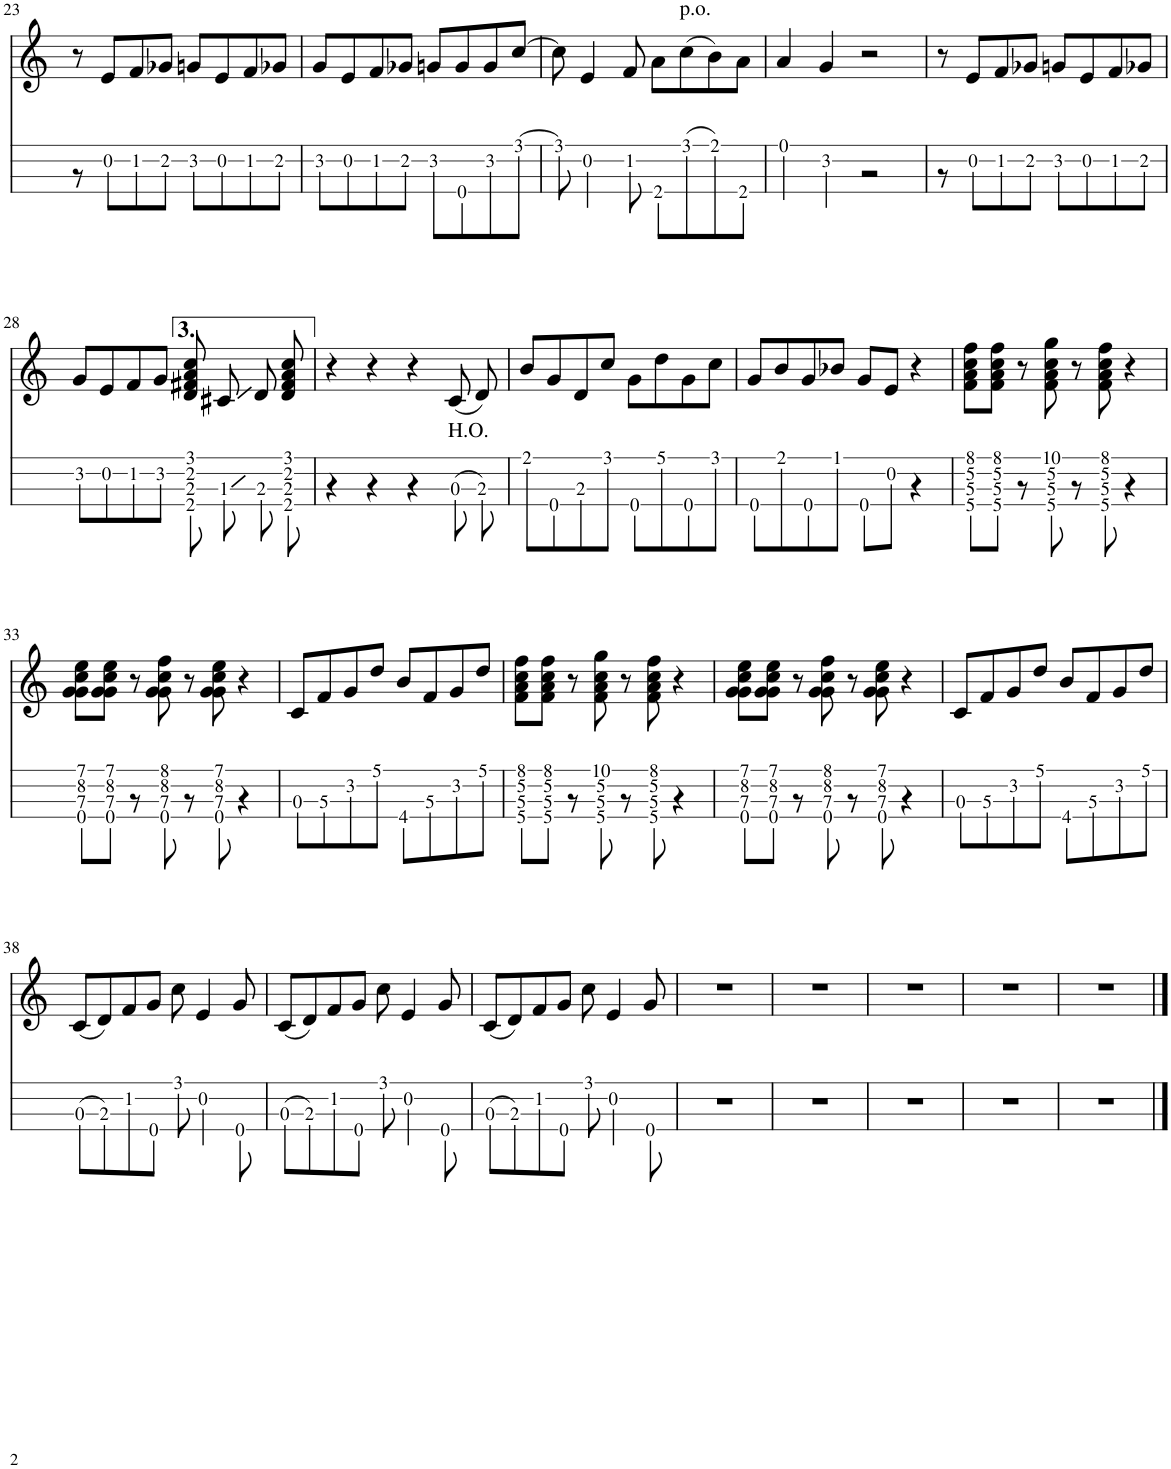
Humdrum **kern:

**kern	**kern
*part1	*part1
*staff2	*staff1
*I"Ukulele	*
*I'Uk.	*
!!LO:PB:g=z
*	*clefG2
*k[]	*k[]
*M4/4	*M4/4
=23	=23
8r	8r
8e\L	8e/L
8f\	8f/
8g-\J	8g-X/J
8g\L	8gn/L
8e\	8e/
8f\	8f/
8g-X\J	8g-X/J
=24	=24
8g\L	8g/L
8e\	8e/
8f\	8f/
8g-X\J	8g-X/J
8g\L	8gn/L
8g\	8g/
8g\	8g/
[8cc\J	[8cc/J
=25	=25
8cc\]	8cc\]
4e\	4e/
8f\	8f/
8a\L	8a\L
!	!LO:TX:a:t=p.o.
8cc\	(8cc\
8b\	8b\)
8a\J	8a\J
=26	=26
4a\	4a/
4g\	4g/
2r	2r
=27	=27
8r	8r
8e\L	8e/L
8f\	8f/
8g-X\J	8g-X/J
8gn\L	8gn/L
8e\	8e/
8f\	8f/
8g-X\J	8g-X/J
!!LO:LB:g=z
=28	=28
8g\L	8g/L
8e\	8e/
8f\	8f/
8g\J	8g/J
8a\ 8d\ 8f#\ 8cc\	8d/ 8f#X/ 8a/ 8cc/
8c#\	8c#X/
8d\	8d/
8a\ 8d\ 8f#\ 8cc\	8d/ 8f#/ 8a/ 8cc/
=29	=29
4r	4r
4r	4r
4r	4r
!LO:TX:a:t=H.O.	!
8c\	(8c/
8d\	8d/)
=30	=30
8b\L	8b/L
8g\	8g/
8d\	8d/
8cc\J	8cc/J
8g\L	8g\L
8dd\	8dd\
8g\	8g\
8cc\J	8cc\J
=31	=31
8g\L	8g/L
8b\	8b/
8g\	8g/
8b-\J	8b-X/J
8g\L	8g/L
8e\J	8e/J
4r	4r
=32	=32
8cc\ 8f\ 8a\ 8ff\L	8f\ 8a\ 8cc\ 8ff\L
8cc\ 8f\ 8a\ 8ff\J	8f\ 8a\ 8cc\ 8ff\J
8r	8r
8cc\ 8f\ 8a\ 8gg\	8f\ 8a\ 8cc\ 8gg\
8r	8r
8cc\ 8f\ 8a\ 8ff\	8f\ 8a\ 8cc\ 8ff\
4r	4r
!!LO:LB:g=z
=33	=33
8g\ 8g\ 8cc\ 8ee\L	8g\ 8g\ 8cc\ 8ee\L
8g\ 8g\ 8cc\ 8ee\J	8g\ 8g\ 8cc\ 8ee\J
8r	8r
8g\ 8g\ 8cc\ 8ff\	8g\ 8g\ 8cc\ 8ff\
8r	8r
8g\ 8g\ 8cc\ 8ee\	8g\ 8g\ 8cc\ 8ee\
4r	4r
=34	=34
8c\L	8c/L
8f\	8f/
8g\	8g/
8dd\J	8dd/J
8b\L	8b/L
8f\	8f/
8g\	8g/
8dd\J	8dd/J
=35	=35
8cc\ 8f\ 8a\ 8ff\L	8f\ 8a\ 8cc\ 8ff\L
8cc\ 8f\ 8a\ 8ff\J	8f\ 8a\ 8cc\ 8ff\J
8r	8r
8cc\ 8f\ 8a\ 8gg\	8f\ 8a\ 8cc\ 8gg\
8r	8r
8cc\ 8f\ 8a\ 8ff\	8f\ 8a\ 8cc\ 8ff\
4r	4r
=36	=36
8g\ 8g\ 8cc\ 8ee\L	8g\ 8g\ 8cc\ 8ee\L
8g\ 8g\ 8cc\ 8ee\J	8g\ 8g\ 8cc\ 8ee\J
8r	8r
8g\ 8g\ 8cc\ 8ff\	8g\ 8g\ 8cc\ 8ff\
8r	8r
8g\ 8g\ 8cc\ 8ee\	8g\ 8g\ 8cc\ 8ee\
4r	4r
=37	=37
8c\L	8c/L
8f\	8f/
8g\	8g/
8dd\J	8dd/J
8b\L	8b/L
8f\	8f/
8g\	8g/
8dd\J	8dd/J
!!LO:LB:g=z
=38	=38
8c\L	(8c/L
8d\	8d/)
8f\	8f/
8g\J	8g/J
8cc\	8cc\
4e\	4e/
8g\	8g/
=39	=39
8c\L	(8c/L
8d\	8d/)
8f\	8f/
8g\J	8g/J
8cc\	8cc\
4e\	4e/
8g\	8g/
=40	=40
8c\L	(8c/L
8d\	8d/)
8f\	8f/
8g\J	8g/J
8cc\	8cc\
4e\	4e/
8g\	8g/
=41	=41
1r	1r
=42	=42
1r	1r
=43	=43
1r	1r
=44	=44
1r	1r
=45	=45
1r	1r
==	==
*-	*-
